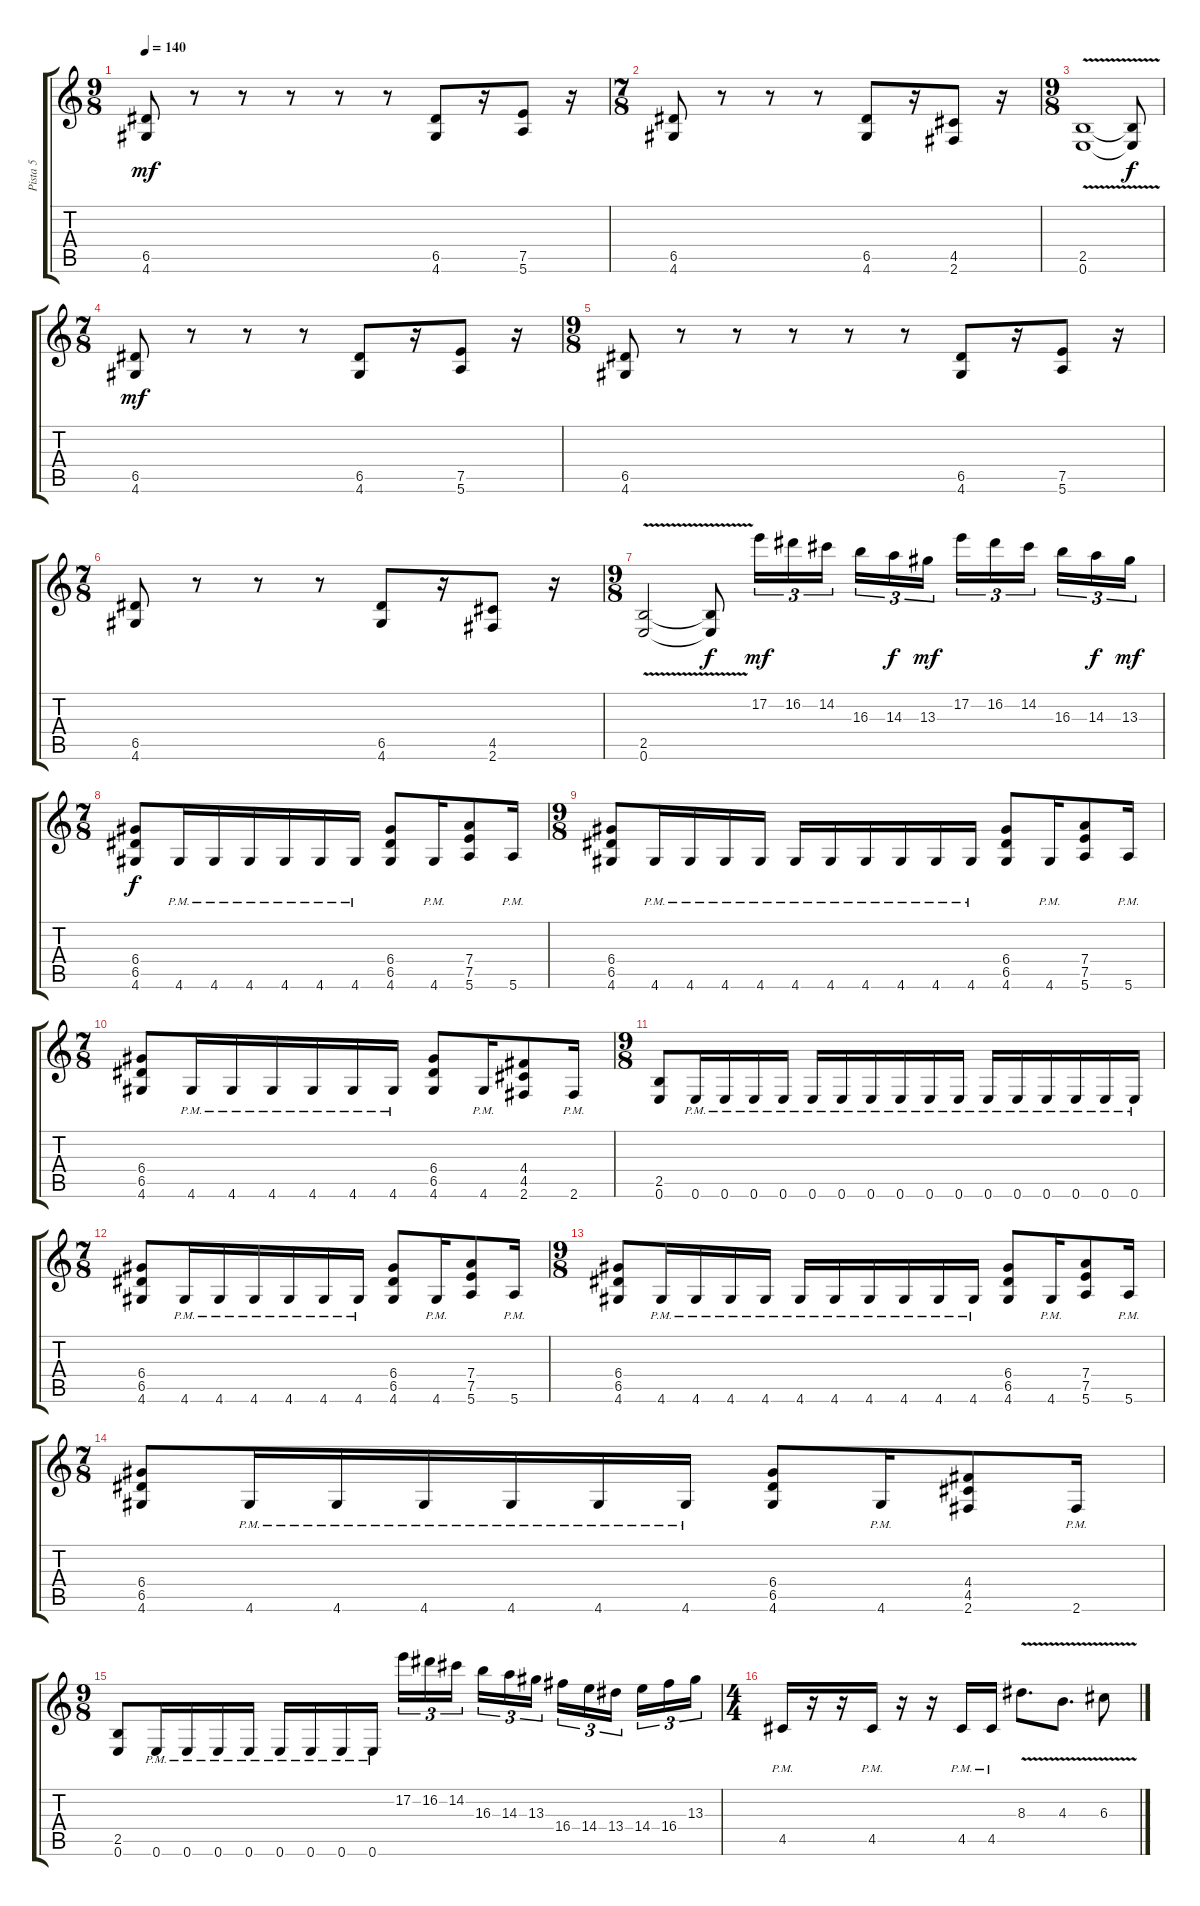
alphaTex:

\track ("Pista 5" "Pista 5") {instrument distortionguitar}
\staff {score tabs}
\tuning (E4 B3 G3 D3 A2 E2) {hide}
\ts (9 8)
\tempo 140
\clef g2
\ks c
(6.5 4.6).8{dy mf} r.8 r.8 r.8 r.8 r.8 (6.5 4.6).8 r.16 (7.5 5.6).8 r.16 |
\ts (7 8)
(6.5 4.6).8 r.8 r.8 r.8 (6.5 4.6).8 r.16 (4.5 2.6).8 r.16 |
\ts (9 8)
(2.5{v} 0.6).1 (2.5{t} 0.6{t}).8{dy f} |
\ts (7 8)
(6.5 4.6).8{dy mf} r.8 r.8 r.8 (6.5 4.6).8 r.16 (7.5 5.6).8 r.16 |
\ts (9 8)
(6.5 4.6).8 r.8 r.8 r.8 r.8 r.8 (6.5 4.6).8 r.16 (7.5 5.6).8 r.16 |
\ts (7 8)
(6.5 4.6).8 r.8 r.8 r.8 (6.5 4.6).8 r.16 (4.5 2.6).8 r.16 |
\ts (9 8)
(2.5{v} 0.6).2 (2.5{t} 0.6{t}).8{dy f} 17.2.16{tu (3 2) dy mf} 16.2.16{tu (3 2)} 14.2.16{tu (3 2)} 16.3.16{tu (3 2)} 14.3.16{tu (3 2) dy f} 13.3.16{tu (3 2) dy mf beam splitsecondary} 17.2.16{tu (3 2)} 16.2.16{tu (3 2)} 14.2.16{tu (3 2) beam splitsecondary} 16.3.16{tu (3 2)} 14.3.16{tu (3 2) dy f} 13.3.16{tu (3 2) dy mf} |
\ts (7 8)
(6.4 6.5 4.6).8{dy f} 4.6{pm}.16 4.6{pm}.16 4.6{pm}.16 4.6{pm}.16 4.6{pm}.16 4.6{pm}.16 (6.4 6.5 4.6).8 4.6{pm}.16 (7.4 7.5 5.6).8 5.6{pm}.16 |
\ts (9 8)
(6.4 6.5 4.6).8 4.6{pm}.16 4.6{pm}.16 4.6{pm}.16 4.6{pm}.16 4.6{pm}.16 4.6{pm}.16 4.6{pm}.16 4.6{pm}.16 4.6{pm}.16 4.6{pm}.16 (6.4 6.5 4.6).8 4.6{pm}.16 (7.4 7.5 5.6).8 5.6{pm}.16 |
\ts (7 8)
(6.4 6.5 4.6).8 4.6{pm}.16 4.6{pm}.16 4.6{pm}.16 4.6{pm}.16 4.6{pm}.16 4.6{pm}.16 (6.4 6.5 4.6).8 4.6{pm}.16 (4.4 4.5 2.6).8 2.6{pm}.16 |
\ts (9 8)
(2.5 0.6).8 0.6{pm}.16 0.6{pm}.16 0.6{pm}.16 0.6{pm}.16 0.6{pm}.16 0.6{pm}.16 0.6{pm}.16 0.6{pm}.16 0.6{pm}.16 0.6{pm}.16 0.6{pm}.16 0.6{pm}.16 0.6{pm}.16 0.6{pm}.16 0.6{pm}.16 0.6{pm}.16 |
\ts (7 8)
(6.4 6.5 4.6).8 4.6{pm}.16 4.6{pm}.16 4.6{pm}.16 4.6{pm}.16 4.6{pm}.16 4.6{pm}.16 (6.4 6.5 4.6).8 4.6{pm}.16 (7.4 7.5 5.6).8 5.6{pm}.16 |
\ts (9 8)
(6.4 6.5 4.6).8 4.6{pm}.16 4.6{pm}.16 4.6{pm}.16 4.6{pm}.16 4.6{pm}.16 4.6{pm}.16 4.6{pm}.16 4.6{pm}.16 4.6{pm}.16 4.6{pm}.16 (6.4 6.5 4.6).8 4.6{pm}.16 (7.4 7.5 5.6).8 5.6{pm}.16 |
\ts (7 8)
(6.4 6.5 4.6).8 4.6{pm}.16 4.6{pm}.16 4.6{pm}.16 4.6{pm}.16 4.6{pm}.16 4.6{pm}.16 (6.4 6.5 4.6).8 4.6{pm}.16 (4.4 4.5 2.6).8 2.6{pm}.16 |
\ts (9 8)
(2.5 0.6).8 0.6{pm}.16 0.6{pm}.16 0.6{pm}.16 0.6{pm}.16 0.6{pm}.16 0.6{pm}.16 0.6{pm}.16 0.6{pm}.16{beam splitsecondary} 17.2.16{tu (3 2)} 16.2.16{tu (3 2)} 14.2.16{tu (3 2)} 16.3.16{tu (3 2)} 14.3.16{tu (3 2)} 13.3.16{tu (3 2) beam splitsecondary} 16.4.16{tu (3 2)} 14.4.16{tu (3 2)} 13.4.16{tu (3 2) beam splitsecondary} 14.4.16{tu (3 2)} 16.4.16{tu (3 2)} 13.3.16{tu (3 2)} |
\ts (4 4)
4.5{pm}.16 r.16 r.16 4.5{pm}.16 r.16 r.16 4.5{pm}.16 4.5{pm}.16 8.3{v}.8{d} 4.3{v}.8{d} 6.3{v}.8
